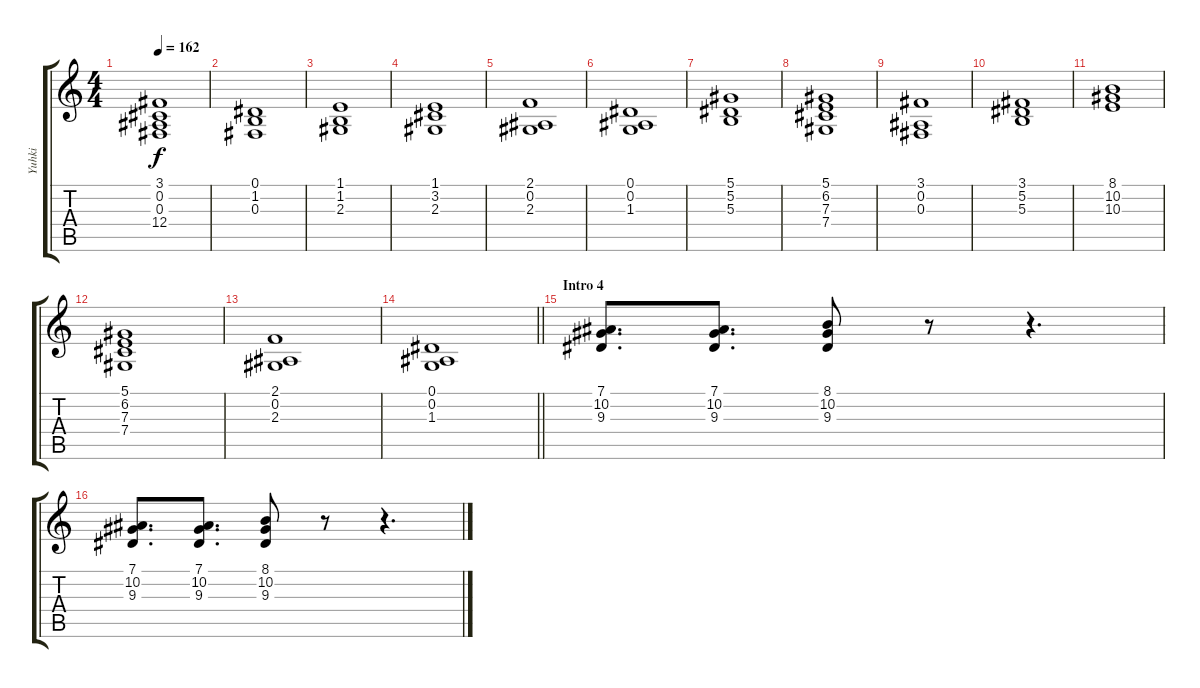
\track ("Yuhki" "Yuhki") {instrument stringensemble1}
\staff {score tabs}
\tuning (Eb4 Bb3 Gb3 Db3 Ab2 Eb2) {hide}
\ts (4 4)
\tempo 162
\clef g2
\ks c
(3.1 0.2 0.3 12.4).1{dy f} |
(0.1 1.2 0.3).1 |
(1.1 1.2 2.3).1 |
(1.1 3.2 2.3).1 |
(2.1 0.2 2.3).1 |
(0.1 0.2 1.3).1 |
(5.1 5.2 5.3).1 |
(5.1 6.2 7.3 7.4).1 |
(3.1 0.2 0.3).1 |
(3.1 5.2 5.3).1 |
(8.1 10.2 10.3).1 |
(5.1 6.2 7.3 7.4).1 |
(2.1 0.2 2.3).1 |
\barLineRight lightlight
(0.1 0.2 1.3).1 |
\section ("" "Intro 4")
(7.1 10.2 9.3).8{d} (7.1 10.2 9.3).8{d} (8.1 10.2 9.3).8 r.8 r.4{d} |
(7.1 10.2 9.3).8{d} (7.1 10.2 9.3).8{d} (8.1 10.2 9.3).8 r.8 r.4{d}
